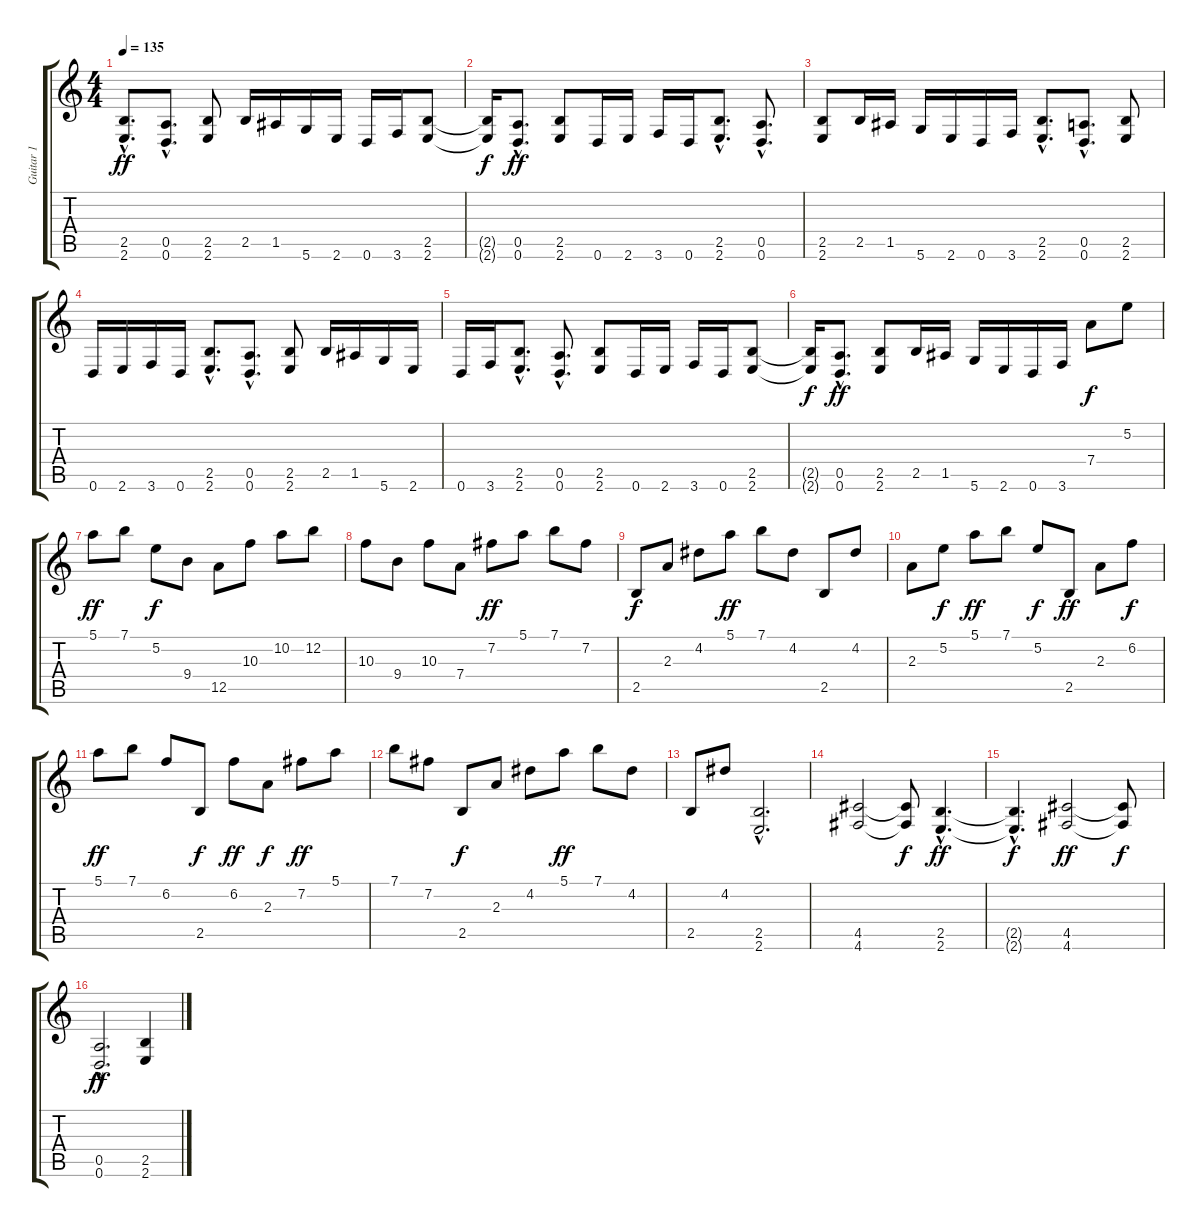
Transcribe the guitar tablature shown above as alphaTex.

\track ("Guitar 1" "Guitar 1") {instrument distortionguitar}
\staff {score tabs}
\tuning (E4 B3 G3 D3 A2 D2) {hide}
\ts (4 4)
\tempo 135
\clef g2
\ks c
(2.5{hac} 2.6{hac}).8{d dy ff} (0.5{hac} 0.6{hac}).8{d} (2.5 2.6).8 2.5.16 1.5.16 5.6.16 2.6.16 0.6.16 3.6.16 (2.5 2.6).8 |
(2.5{t} 2.6{t}).16{dy f} (0.5{hac} 0.6{hac}).8{d dy ff} (2.5 2.6).8 0.6.16 2.6.16 3.6.16 0.6.16 (2.5{hac} 2.6{hac}).8{d} (0.5{hac} 0.6{hac}).8{d} |
(2.5 2.6).8 2.5.16 1.5.16 5.6.16 2.6.16 0.6.16 3.6.16 (2.5{hac} 2.6{hac}).8{d} (0.5{hac} 0.6{hac}).8{d} (2.5 2.6).8 |
0.6.16 2.6.16 3.6.16 0.6.16 (2.5{hac} 2.6{hac}).8{d} (0.5{hac} 0.6{hac}).8{d} (2.5 2.6).8 2.5.16 1.5.16 5.6.16 2.6.16 |
0.6.16 3.6.16 (2.5{hac} 2.6{hac}).8{d} (0.5{hac} 0.6{hac}).8{d} (2.5 2.6).8 0.6.16 2.6.16 3.6.16 0.6.16 (2.5 2.6).8 |
(2.5{t} 2.6{t}).16{dy f} (0.5{hac} 0.6{hac}).8{d dy ff} (2.5 2.6).8 2.5.16 1.5.16 5.6.16 2.6.16 0.6.16 3.6.16 7.4.8{dy f balance 8 instrument electricguitarjazz} 5.2.8 |
5.1.8{dy ff} 7.1.8 5.2.8{dy f} 9.4.8 12.5.8 10.3.8 10.2.8 12.2.8 |
10.3.8 9.4.8 10.3.8 7.4.8 7.2.8{dy ff} 5.1.8 7.1.8 7.2.8 |
2.5.8{dy f} 2.3.8 4.2.8 5.1.8{dy ff} 7.1.8 4.2.8 2.5.8 4.2.8 |
2.3.8 5.2.8{dy f} 5.1.8{dy ff} 7.1.8 5.2.8{dy f} 2.5.8{dy ff} 2.3.8 6.2.8{dy f} |
5.1.8{dy ff} 7.1.8 6.2.8 2.5.8{dy f} 6.2.8{dy ff} 2.3.8{dy f} 7.2.8{dy ff} 5.1.8 |
7.1.8 7.2.8 2.5.8{dy f} 2.3.8 4.2.8 5.1.8{dy ff} 7.1.8 4.2.8 |
2.5.8 4.2.8 (2.5{hac} 2.6{hac}).2{d balance 13 instrument distortionguitar} |
(4.5 4.6).2 (4.5{t} 4.6{t}).8{dy f} (2.5{hac} 2.6{hac}).4{d dy ff} |
(2.5{hac t} 2.6{hac t}).4{d dy f} (4.5 4.6).2{dy ff} (4.5{t} 4.6{t}).8{dy f} |
(0.5{hac} 0.6{hac}).2{d dy ff} (2.5 2.6).4
